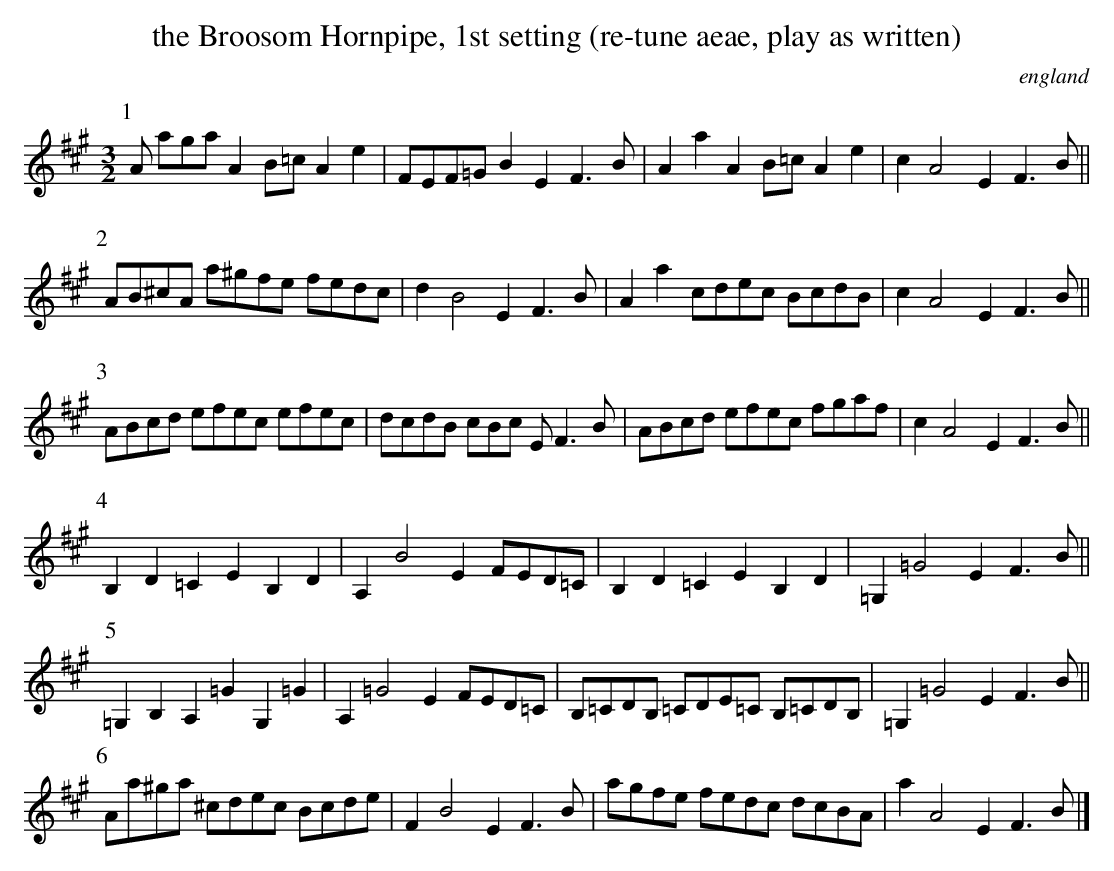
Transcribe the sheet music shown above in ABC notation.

X:1
T:the Broosom Hornpipe, 1st setting (re-tune aeae, play as written)
O:england
M:3/2
L:1/8
K:A
P:1
A aga A2 B=c A2 e2 | FEF=G B2 E2 F3 B |\
A2 a2 A2 B=c A2 e2 | c2 A4    E2 F3 B ||
P:2
AB^cA a^gfe fedc | d2 B4 E2 F3 B |\
A2 a2 cdec  BcdB | c2 A4 E2 F3 B ||
P:3
ABcd efec efec | dcdB cBc E F3 B |\
ABcd efec fgaf | c2 A4    E2 F3 B||
P:4
B,2 D2 =C2 E2 B,2 D2 | A,2   B4  E2 FED=C|\
B,2 D2 =C2 E2 B,2 D2 | =G,2 =G4 E2 F3 B ||
P:5
=G,2 B,2 A,2 =G2 G,2 =G2| A,2 =G4 E2 FED=C |\
B,=CDB, =CDE=C B,=CDB, | =G,2 =G4 E2 F3 B ||
P:6
Aa^ga ^cdec Bcde | F2 B4 E2 F3 B |\
agfe   fedc dcBA | a2 A4 E2 F3 B |]
